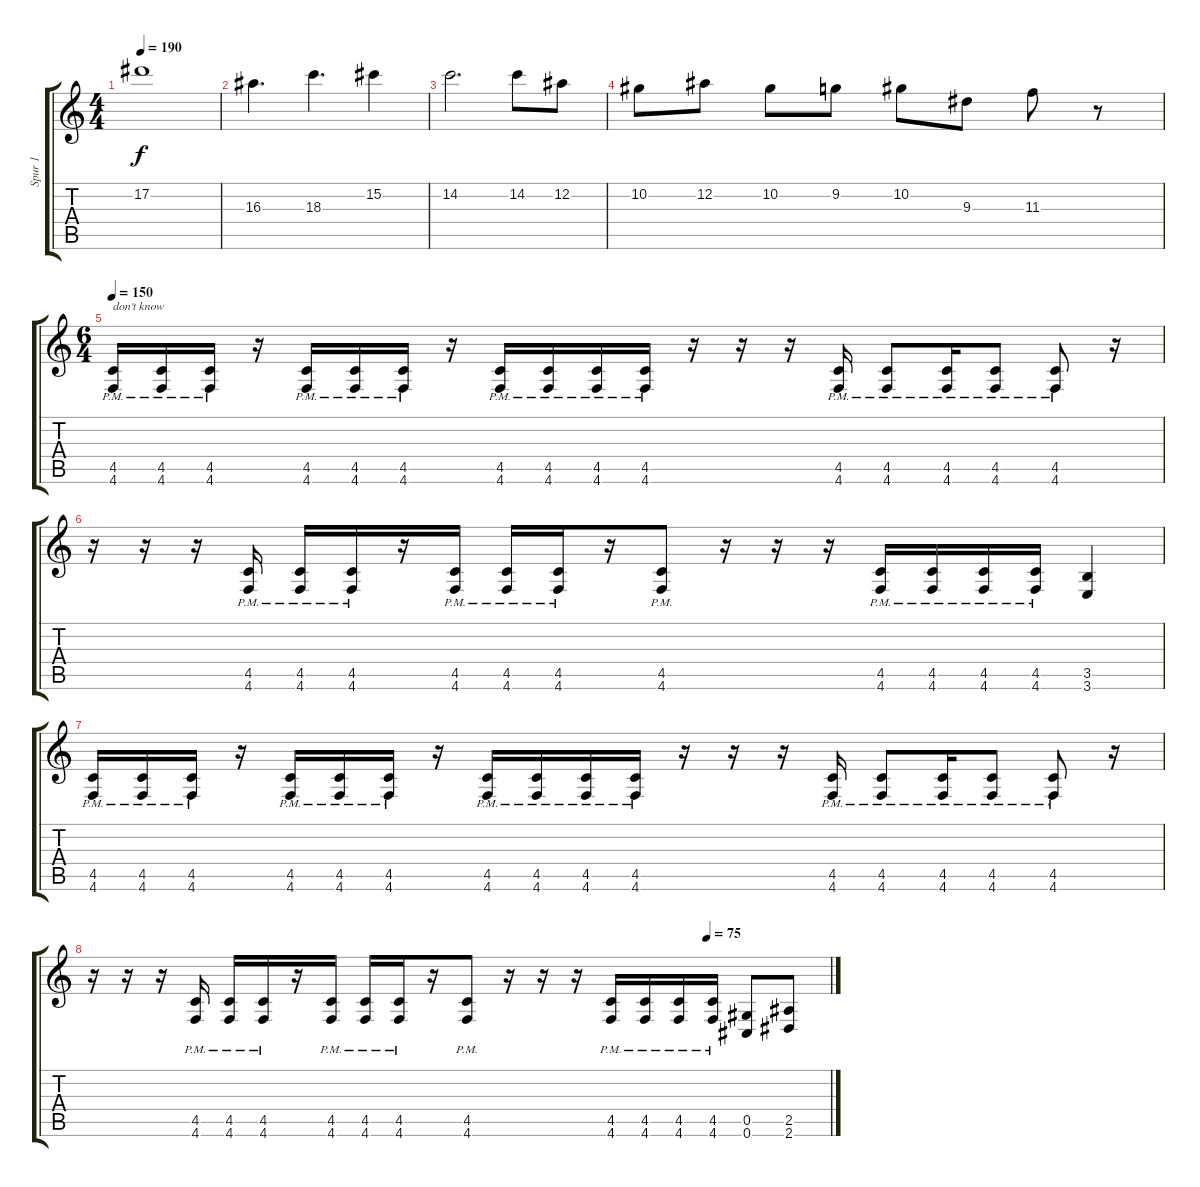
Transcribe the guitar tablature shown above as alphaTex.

\track ("Spur 1" "Spur 1") {instrument distortionguitar}
\staff {score tabs}
\tuning (Eb4 Bb3 Gb3 Db3 Ab2 Db2) {hide}
\ts (4 4)
\tempo 190
\clef g2
\ks c
17.2.1{dy f} |
16.3.4{d} 18.3.4{d} 15.2.4 |
14.2.2{d} 14.2.8 12.2.8 |
10.2.8 12.2.8 10.2.8 9.2.8 10.2.8 9.3.8 11.3.8 r.8 |
\ts (6 4)
\tempo 150
(4.5{pm} 4.6{pm}).16{txt "don't know"} (4.5{pm} 4.6{pm}).16 (4.5{pm} 4.6{pm}).16 r.16 (4.5{pm} 4.6{pm}).16 (4.5{pm} 4.6{pm}).16 (4.5{pm} 4.6{pm}).16 r.16 (4.5{pm} 4.6{pm}).16 (4.5{pm} 4.6{pm}).16 (4.5{pm} 4.6{pm}).16 (4.5{pm} 4.6{pm}).16 r.16 r.16 r.16 (4.5{pm} 4.6{pm}).16 (4.5{pm} 4.6{pm}).8 (4.5{pm} 4.6{pm}).16 (4.5{pm} 4.6{pm}).8 (4.5{pm} 4.6{pm}).8 r.16 |
r.16 r.16 r.16 (4.5{pm} 4.6{pm}).16 (4.5{pm} 4.6{pm}).16 (4.5{pm} 4.6{pm}).16 r.16 (4.5{pm} 4.6{pm}).16 (4.5{pm} 4.6{pm}).16 (4.5{pm} 4.6{pm}).16 r.16 (4.5{pm} 4.6{pm}).8 r.16 r.16 r.16 (4.5{pm} 4.6{pm}).16 (4.5{pm} 4.6{pm}).16 (4.5{pm} 4.6{pm}).16 (4.5{pm} 4.6{pm}).16 (3.5 3.6).4 |
(4.5{pm} 4.6{pm}).16 (4.5{pm} 4.6{pm}).16 (4.5{pm} 4.6{pm}).16 r.16 (4.5{pm} 4.6{pm}).16 (4.5{pm} 4.6{pm}).16 (4.5{pm} 4.6{pm}).16 r.16 (4.5{pm} 4.6{pm}).16 (4.5{pm} 4.6{pm}).16 (4.5{pm} 4.6{pm}).16 (4.5{pm} 4.6{pm}).16 r.16 r.16 r.16 (4.5{pm} 4.6{pm}).16 (4.5{pm} 4.6{pm}).8 (4.5{pm} 4.6{pm}).16 (4.5{pm} 4.6{pm}).8 (4.5{pm} 4.6{pm}).8 r.16 |
\tempo (75 0.8333333333333334)
r.16 r.16 r.16 (4.5{pm} 4.6{pm}).16 (4.5{pm} 4.6{pm}).16 (4.5{pm} 4.6{pm}).16 r.16 (4.5{pm} 4.6{pm}).16 (4.5{pm} 4.6{pm}).16 (4.5{pm} 4.6{pm}).16 r.16 (4.5{pm} 4.6{pm}).8 r.16 r.16 r.16 (4.5{pm} 4.6{pm}).16 (4.5{pm} 4.6{pm}).16 (4.5{pm} 4.6{pm}).16 (4.5{pm} 4.6{pm}).16 (0.5 0.6).8 (2.5 2.6).8
